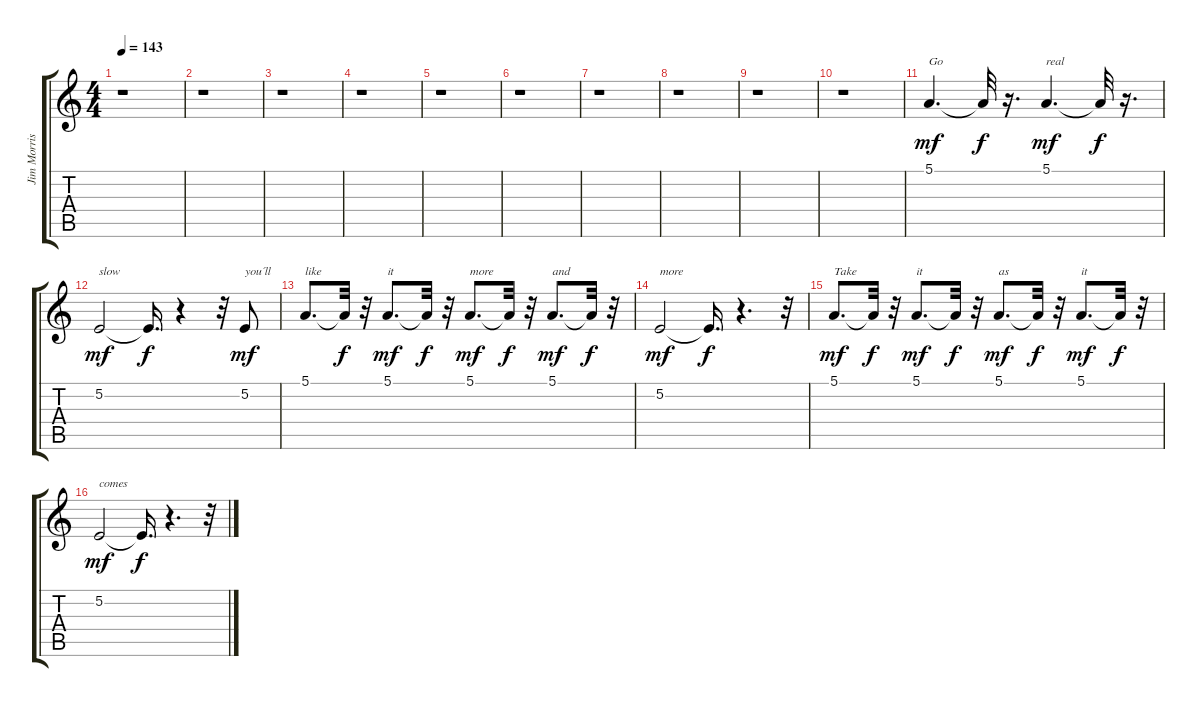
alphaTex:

\track ("Jim Morrison" "Jim Morris") {instrument flute}
\staff {score tabs}
\tuning (E4 B3 G3 D3 A2 E2) {hide}
\ts (4 4)
\tempo 143
\clef g2
\ks c
r.1{dy f} |
r.1 |
r.1 |
r.1 |
r.1 |
r.1 |
r.1 |
r.1 |
r.1 |
r.1 |
5.1.4{d txt "Go" dy mf} 5.1{t}.32{dy f} r.16{d} 5.1.4{d txt "real" dy mf} 5.1{t}.32{dy f} r.16{d} |
5.2.2{txt "slow" dy mf} 5.2{t}.16{d dy f} r.4 r.32 5.2.8{txt "you´ll" dy mf} |
5.1.8{d txt "like"} 5.1{t}.32{dy f} r.32 5.1.8{d txt "it" dy mf} 5.1{t}.32{dy f} r.32 5.1.8{d txt "more" dy mf} 5.1{t}.32{dy f} r.32 5.1.8{d txt "and" dy mf} 5.1{t}.32{dy f} r.32 |
5.2.2{txt "more" dy mf} 5.2{t}.16{d dy f} r.4{d} r.32 |
5.1.8{d txt "Take" dy mf} 5.1{t}.32{dy f} r.32 5.1.8{d txt "it" dy mf} 5.1{t}.32{dy f} r.32 5.1.8{d txt "as" dy mf} 5.1{t}.32{dy f} r.32 5.1.8{d txt "it" dy mf} 5.1{t}.32{dy f} r.32 |
5.2.2{txt "comes" dy mf} 5.2{t}.16{d dy f} r.4{d} r.32
